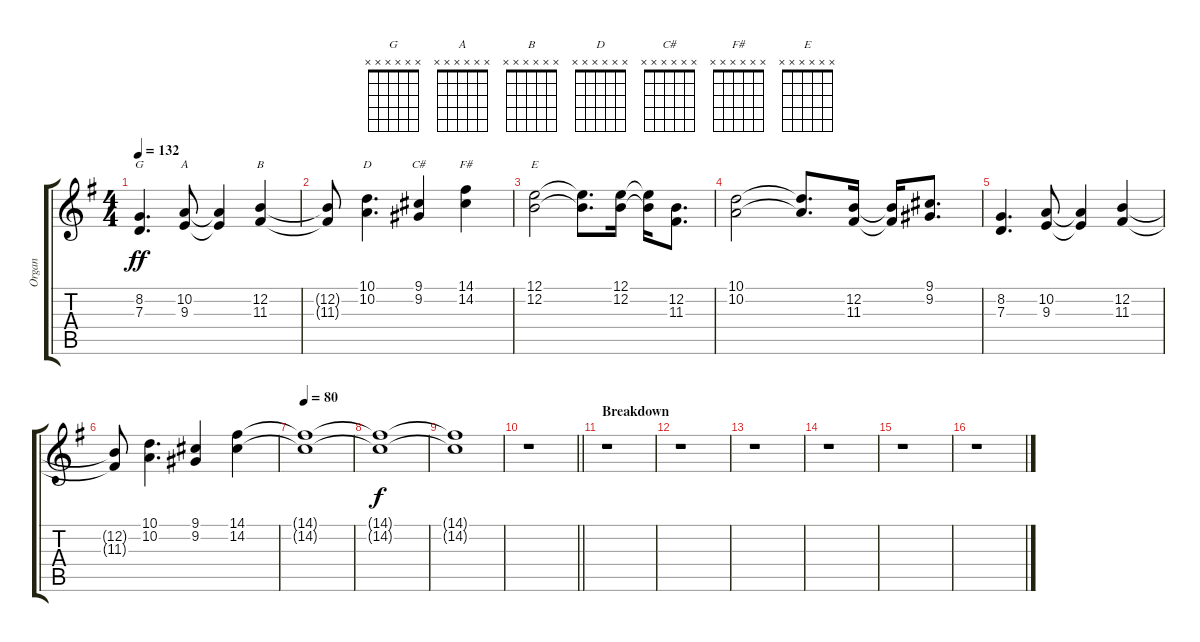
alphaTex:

\track ("Organ" "Organ") {instrument rockorgan}
\staff {score tabs}
\tuning (E4 B3 G3 D3 A2 E2) {hide}
\chord ("G" x x x x x x)
\chord ("A" x x x x x x)
\chord ("B" x x x x x x)
\chord ("D" x x x x x x)
\chord ("C#" x x x x x x)
\chord ("F#" x x x x x x)
\chord ("E" x x x x x x)
\ts (4 4)
\tempo 132
\clef g2
\ks g
(8.2 7.3).4{d ch "G" dy ff} (10.2 9.3).8{ch "A"} (10.2{t} 9.3{t}).4 (12.2 11.3).4{ch "B"} |
(12.2{t} 11.3{t}).8 (10.1 10.2).4{d ch "D"} (9.1 9.2).4{ch "C#"} (14.1 14.2).4{ch "F#"} |
(12.1 12.2).2{ch "E"} (12.1{t} 12.2{t}).8{d} (12.1 12.2).16 (12.1{t} 12.2{t}).16 (12.2 11.3).8{d} |
(10.1 10.2).2 (10.1{t} 10.2{t}).8{d} (12.2 11.3).16 (12.2{t} 11.3{t}).16 (9.1 9.2).8{d} |
(8.2 7.3).4{d} (10.2 9.3).8 (10.2{t} 9.3{t}).4 (12.2 11.3).4 |
(12.2{t} 11.3{t}).8 (10.1 10.2).4{d} (9.1 9.2).4 (14.1 14.2).4 |
\tempo 80
(14.1{t} 14.2{t}).1{volume 0} |
(14.1{t} 14.2{t}).1{dy f} |
(14.1{t} 14.2{t}).1 |
\barLineRight lightlight
r.1{volume 9} |
\section ("" "Breakdown")
r.1 |
r.1 |
r.1 |
r.1 |
r.1 |
r.1
